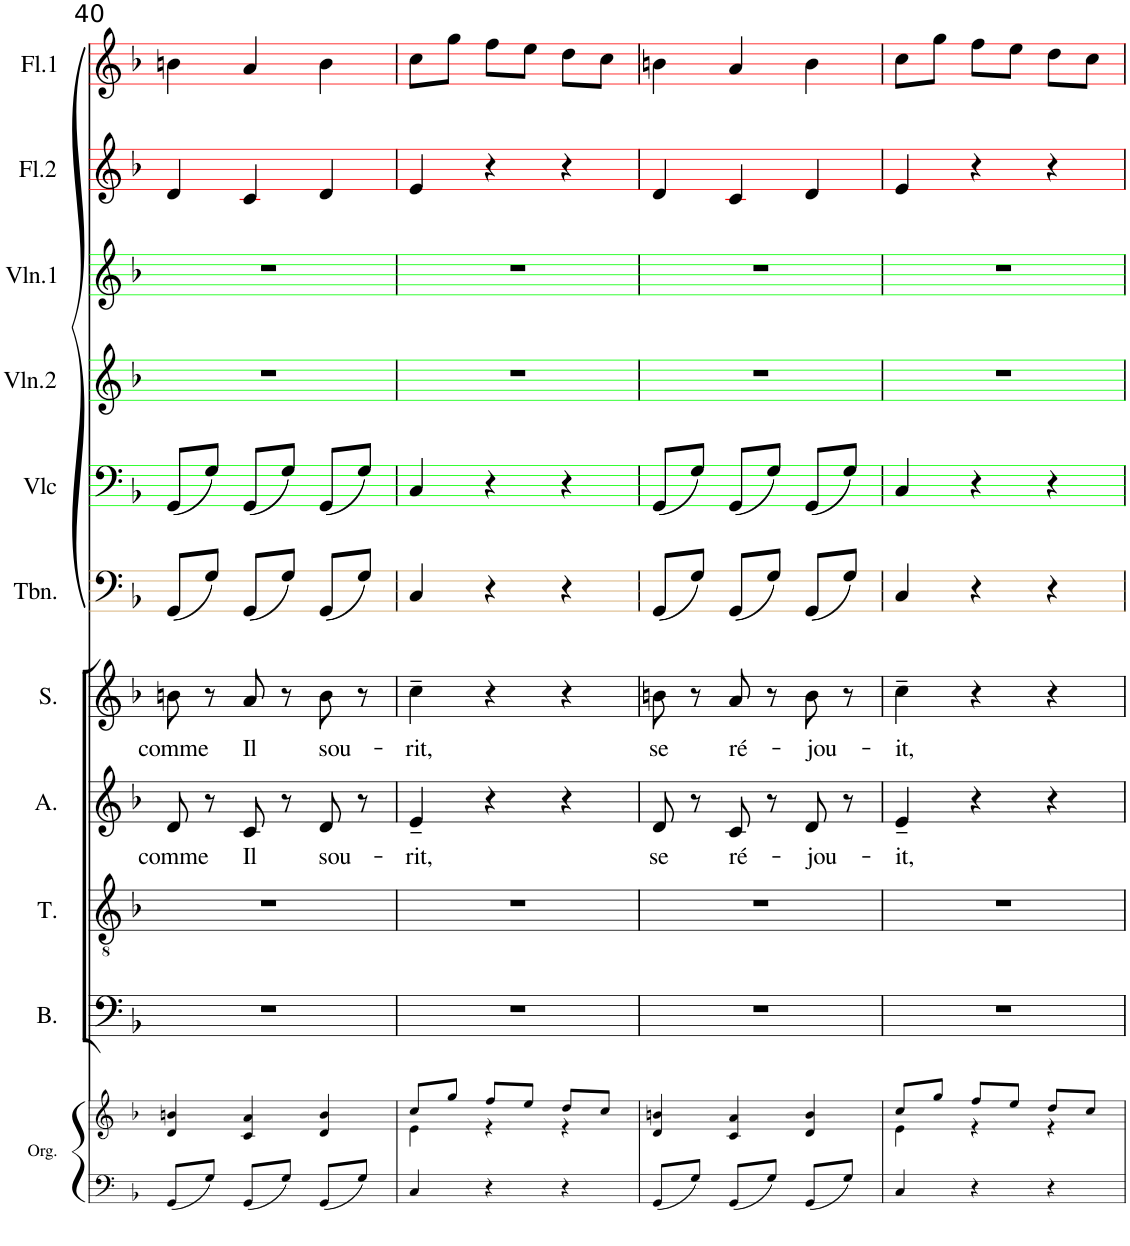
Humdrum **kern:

**kern	**kern	**kern	**kern	**kern	**text	**kern	**text	**kern	**kern	**kern	**kern	**kern	**kern
*part11	*part11	*part10	*part9	*part8	*part8	*part7	*part7	*part6	*part5	*part4	*part3	*part2	*part1
*staff12	*staff11	*staff10	*staff9	*staff8	*staff8	*staff7	*staff7	*staff6	*staff5	*staff4	*staff3	*staff2	*staff1
*I"Orgue	*	*I"Bass	*I"Ténor	*I"Alto	*	*I"Soprano	*	*I"Trombone	*I"Violoncelle	*I"Violon 2	*I"Violon 1	*I"Flûte 2	*I"Flûte 1
*I'Org.	*	*I'B.	*I'T.	*I'A.	*	*I'S.	*	*I'Tbn.	*I'Vlc	*I'Vln.2	*I'Vln.1	*I'Fl.2	*I'Fl.1
!!LO:PB:g=z
*clefF4	*clefG2	*clefF4	*clefGv2	*clefG2	*	*clefG2	*	*clefF4	*clefF4	*clefG2	*clefG2	*clefG2	*clefG2
*k[b-]	*k[b-]	*k[b-]	*k[b-]	*k[b-]	*	*k[b-]	*	*k[b-]	*k[b-]	*k[b-]	*k[b-]	*k[b-]	*k[b-]
*M3/4	*M3/4	*M3/4	*M3/4	*M3/4	*	*M3/4	*	*M3/4	*M3/4	*M3/4	*M3/4	*M3/4	*M3/4
=40	=40	=40	=40	=40	=40	=40	=40	=40	=40	=40	=40	=40	=40
!	!	!	!	!	!LO:LY:b	!	!LO:LY:b	!	!	!	!	!	!
8GG/L	4d/ 4bn/	2.r	2.r	8d/	comme	8bn\	comme	(8GG/L	(8GG/L	2.r	2.r	4d/	4bn\
8G/J	.	.	.	8r	.	8r	.	8G/J)	8G/J)	.	.	.	.
!	!	!	!	!	!LO:LY:b	!	!LO:LY:b	!	!	!	!	!	!
8GG/L	4c/ 4a/	.	.	8c/	Il	8a/	Il	(8GG/L	(8GG/L	.	.	4c/	4a/
8G/J	.	.	.	8r	.	8r	.	8G/J)	8G/J)	.	.	.	.
!	!	!	!	!	!LO:LY:b	!	!LO:LY:b	!	!	!	!	!	!
8GG/L	4d/ 4b/	.	.	8d/	sou-	8b\	sou-	(8GG/L	(8GG/L	.	.	4d/	4b\
8G/J	.	.	.	8r	.	8r	.	8G/J)	8G/J)	.	.	.	.
=41	=41	=41	=41	=41	=41	=41	=41	=41	=41	=41	=41	=41	=41
*	*^	*	*	*	*	*	*	*	*	*	*	*	*
!	!	!	!	!	!	!LO:LY:b	!	!LO:LY:b	!	!	!	!	!	!
4C/	8cc/L	4e\	2.r	2.r	4e~/	-rit,	4cc~\	-rit,	4C/	4C/	2.r	2.r	4e/	8cc\L
.	8gg/J	.	.	.	.	.	.	.	.	.	.	.	.	8gg\J
4r	8ff/L	4r	.	.	4r	.	4r	.	4r	4r	.	.	4r	8ff\L
.	8ee/J	.	.	.	.	.	.	.	.	.	.	.	.	8ee\J
4r	8dd/L	4r	.	.	4r	.	4r	.	4r	4r	.	.	4r	8dd\L
.	8cc/J	.	.	.	.	.	.	.	.	.	.	.	.	8cc\J
*	*v	*v	*	*	*	*	*	*	*	*	*	*	*	*
=42	=42	=42	=42	=42	=42	=42	=42	=42	=42	=42	=42	=42	=42
!	!	!	!	!	!LO:LY:b	!	!LO:LY:b	!	!	!	!	!	!
8GG/L	4d/ 4bn/	2.r	2.r	8d/	se	8bn\	se	(8GG/L	(8GG/L	2.r	2.r	4d/	4bn\
8G/J	.	.	.	8r	.	8r	.	8G/J)	8G/J)	.	.	.	.
!	!	!	!	!	!LO:LY:b	!	!LO:LY:b	!	!	!	!	!	!
8GG/L	4c/ 4a/	.	.	8c/	ré-	8a/	ré-	(8GG/L	(8GG/L	.	.	4c/	4a/
8G/J	.	.	.	8r	.	8r	.	8G/J)	8G/J)	.	.	.	.
!	!	!	!	!	!LO:LY:b	!	!LO:LY:b	!	!	!	!	!	!
8GG/L	4d/ 4b/	.	.	8d/	-jou-	8b\	-jou-	(8GG/L	(8GG/L	.	.	4d/	4b\
8G/J	.	.	.	8r	.	8r	.	8G/J)	8G/J)	.	.	.	.
=43	=43	=43	=43	=43	=43	=43	=43	=43	=43	=43	=43	=43	=43
*	*^	*	*	*	*	*	*	*	*	*	*	*	*
!	!	!	!	!	!	!LO:LY:b	!	!LO:LY:b	!	!	!	!	!	!
4C/	8cc/L	4e\	2.r	2.r	4e~/	-it,	4cc~\	-it,	4C/	4C/	2.r	2.r	4e/	8cc\L
.	8gg/J	.	.	.	.	.	.	.	.	.	.	.	.	8gg\J
4r	8ff/L	4r	.	.	4r	.	4r	.	4r	4r	.	.	4r	8ff\L
.	8ee/J	.	.	.	.	.	.	.	.	.	.	.	.	8ee\J
4r	8dd/L	4r	.	.	4r	.	4r	.	4r	4r	.	.	4r	8dd\L
.	8cc/J	.	.	.	.	.	.	.	.	.	.	.	.	8cc\J
*	*v	*v	*	*	*	*	*	*	*	*	*	*	*	*
=	=	=	=	=	=	=	=	=	=	=	=	=	=
*-	*-	*-	*-	*-	*-	*-	*-	*-	*-	*-	*-	*-	*-
